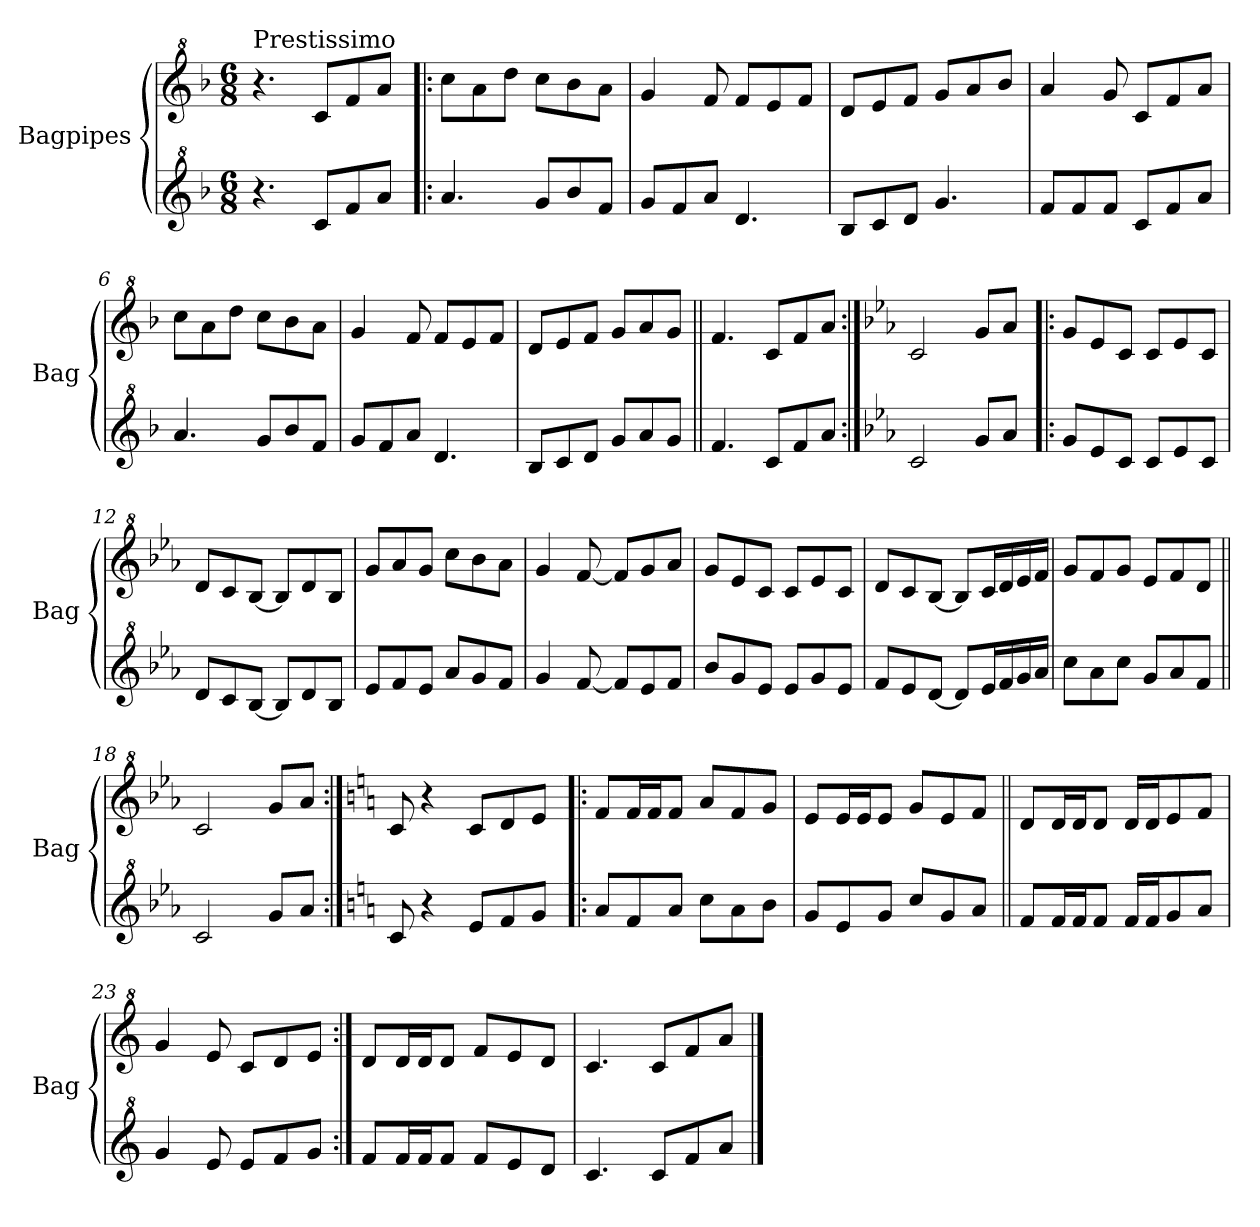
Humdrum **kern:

**kern	**kern
*part2	*part1
*staff2	*staff1
*I"Bagpipes	*I"Bagpipes
*I'Bag	*I'Bag
*clefG^2	*clefG^2
*k[b-]	*k[b-]
*F:	*F:
*M6/8	*M6/8
=1	=1
!	!LO:TX:a:t=Prestissimo
4.r	4.r
8cc/L	8cc/L
8ff/	8ff/
8aa/J	8aa/J
=2!|:	=2!|:
4.aa/	8ccc\L
.	8aa\
.	8ddd\J
8gg/L	8ccc\L
8bb-/	8bb-\
8ff/J	8aa\J
=3	=3
8gg/L	4gg/
8ff/	.
8aa/J	8ff/
4.dd/	8ff/L
.	8ee/
.	8ff/J
=4	=4
8b-/L	8dd/L
8cc/	8ee/
8dd/J	8ff/J
4.gg/	8gg/L
.	8aa/
.	8bb-/J
=5	=5
8ff/L	4aa/
8ff/	.
8ff/J	8gg/
8cc/L	8cc/L
8ff/	8ff/
8aa/J	8aa/J
=6	=6
4.aa/	8ccc\L
.	8aa\
.	8ddd\J
8gg/L	8ccc\L
8bb-/	8bb-\
8ff/J	8aa\J
=7	=7
8gg/L	4gg/
8ff/	.
8aa/J	8ff/
4.dd/	8ff/L
.	8ee/
.	8ff/J
!!LO:LB:g=z
=8	=8
8b-/L	8dd/L
8cc/	8ee/
8dd/J	8ff/J
8gg/L	8gg/L
8aa/	8aa/
8gg/J	8gg/J
=9||	=9||
4.ff/	4.ff/
8cc/L	8cc/L
8ff/	8ff/
8aa/J	8aa/J
=10:|!	=10:|!
*k[b-e-a-]	*k[b-e-a-]
*E-:	*E-:
2cc/	2cc/
8gg/L	8gg/L
8aa-/J	8aa-/J
=11!|:	=11!|:
8gg/L	8gg/L
8ee-/	8ee-/
8cc/J	8cc/J
8cc/L	8cc/L
8ee-/	8ee-/
8cc/J	8cc/J
=12	=12
8dd/L	8dd/L
8cc/	8cc/
[8b-/J	[8b-/J
8b-/L]	8b-/L]
8dd/	8dd/
8b-/J	8b-/J
=13	=13
8ee-/L	8gg/L
8ff/	8aa-/
8ee-/J	8gg/J
8aa-/L	8ccc\L
8gg/	8bb-\
8ff/J	8aa-\J
=14	=14
4gg/	4gg/
[8ff/	[8ff/
8ff/L]	8ff/L]
8ee-/	8gg/
8ff/J	8aa-/J
!!LO:LB:g=z
=15	=15
8bb-/L	8gg/L
8gg/	8ee-/
8ee-/J	8cc/J
8ee-/L	8cc/L
8gg/	8ee-/
8ee-/J	8cc/J
=16	=16
8ff/L	8dd/L
8ee-/	8cc/
[8dd/J	[8b-/J
8dd/L]	8b-/L]
16ee-/L	16cc/L
16ff/	16dd/
16gg/	16ee-/
16aa-/JJ	16ff/JJ
=17	=17
8ccc\L	8gg/L
8aa-\	8ff/
8ccc\J	8gg/J
8gg/L	8ee-/L
8aa-/	8ff/
8ff/J	8dd/J
=18||	=18||
2cc/	2cc/
8gg/L	8gg/L
8aa-/J	8aa-/J
=19:|!	=19:|!
*k[]	*k[]
*C:	*C:
8cc/	8cc/
4r	4r
8ee/L	8cc/L
8ff/	8dd/
8gg/J	8ee/J
=20!|:	=20!|:
8aa/L	8ff/L
8ff/	16ff/L
.	16ff/J
8aa/J	8ff/J
8ccc\L	8aa/L
8aa\	8ff/
8bb\J	8gg/J
!!LO:LB:g=z
=21	=21
8gg/L	8ee/L
8ee/	16ee/L
.	16ee/J
8gg/J	8ee/J
8ccc/L	8gg/L
8gg/	8ee/
8aa/J	8ff/J
=22||	=22||
8ff/L	8dd/L
16ff/L	16dd/L
16ff/J	16dd/J
8ff/J	8dd/J
16ff/LL	16dd/LL
16ff/J	16dd/J
8gg/	8ee/
8aa/J	8ff/J
=23	=23
4gg/	4gg/
8ee/	8ee/
8ee/L	8cc/L
8ff/	8dd/
8gg/J	8ee/J
=24:|!	=24:|!
8ff/L	8dd/L
16ff/L	16dd/L
16ff/J	16dd/J
8ff/J	8dd/J
8ff/L	8ff/L
8ee/	8ee/
8dd/J	8dd/J
=25	=25
4.cc/	4.cc/
8cc/L	8cc/L
8ff/	8ff/
8aa/J	8aa/J
==	==
*-	*-
